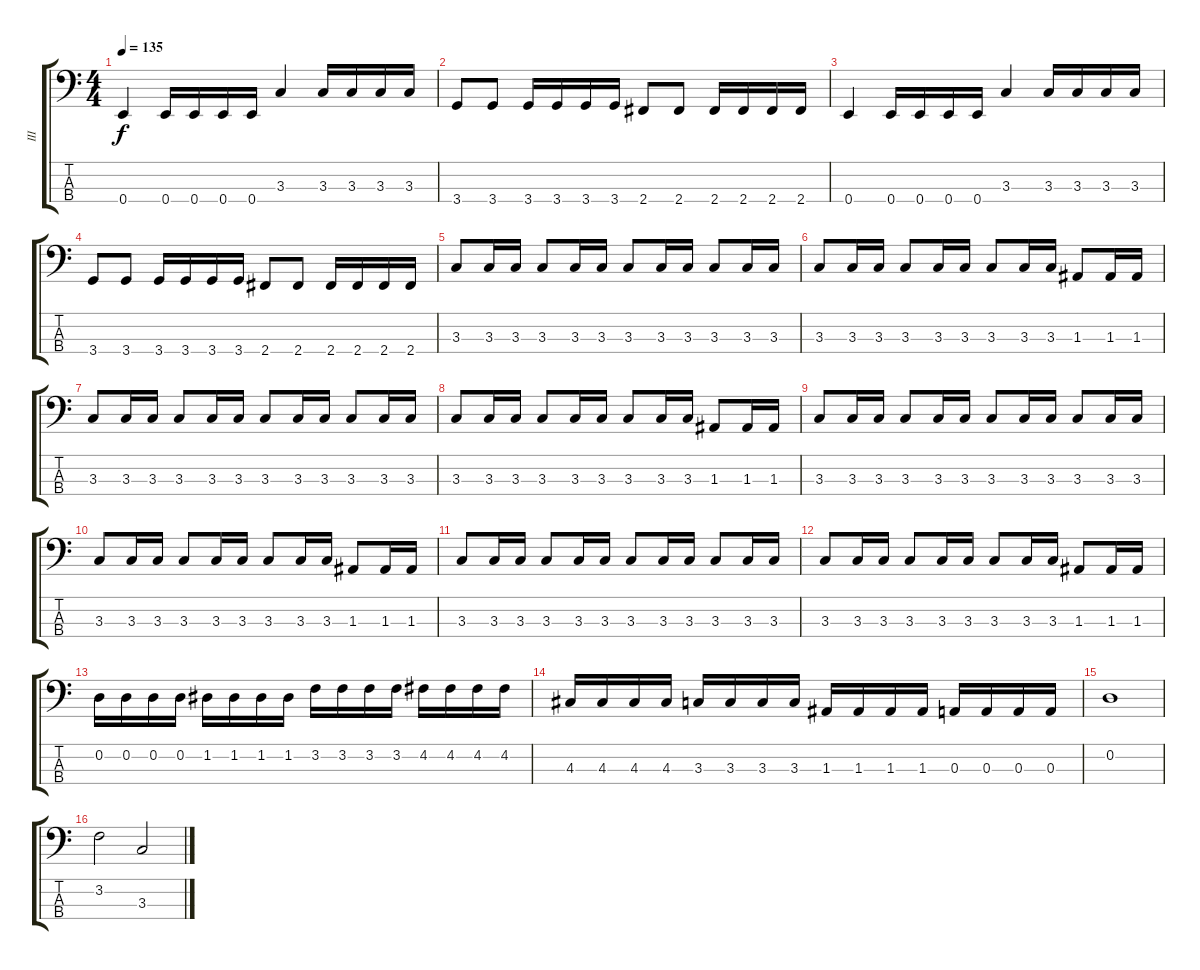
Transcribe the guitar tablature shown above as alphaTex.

\track ("III" "III") {instrument electricbassfinger}
\staff {score tabs}
\tuning (G2 D2 A1 E1) {hide}
\ts (4 4)
\tempo 135
\clef f4
\ks c
0.4.4{dy f} 0.4.16 0.4.16 0.4.16 0.4.16 3.3.4 3.3.16 3.3.16 3.3.16 3.3.16 |
3.4.8 3.4.8 3.4.16 3.4.16 3.4.16 3.4.16 2.4.8 2.4.8 2.4.16 2.4.16 2.4.16 2.4.16 |
0.4.4 0.4.16 0.4.16 0.4.16 0.4.16 3.3.4 3.3.16 3.3.16 3.3.16 3.3.16 |
3.4.8 3.4.8 3.4.16 3.4.16 3.4.16 3.4.16 2.4.8 2.4.8 2.4.16 2.4.16 2.4.16 2.4.16 |
3.3.8 3.3.16 3.3.16 3.3.8 3.3.16 3.3.16 3.3.8 3.3.16 3.3.16 3.3.8 3.3.16 3.3.16 |
3.3.8 3.3.16 3.3.16 3.3.8 3.3.16 3.3.16 3.3.8 3.3.16 3.3.16 1.3.8 1.3.16 1.3.16 |
3.3.8 3.3.16 3.3.16 3.3.8 3.3.16 3.3.16 3.3.8 3.3.16 3.3.16 3.3.8 3.3.16 3.3.16 |
3.3.8 3.3.16 3.3.16 3.3.8 3.3.16 3.3.16 3.3.8 3.3.16 3.3.16 1.3.8 1.3.16 1.3.16 |
3.3.8 3.3.16 3.3.16 3.3.8 3.3.16 3.3.16 3.3.8 3.3.16 3.3.16 3.3.8 3.3.16 3.3.16 |
3.3.8 3.3.16 3.3.16 3.3.8 3.3.16 3.3.16 3.3.8 3.3.16 3.3.16 1.3.8 1.3.16 1.3.16 |
3.3.8 3.3.16 3.3.16 3.3.8 3.3.16 3.3.16 3.3.8 3.3.16 3.3.16 3.3.8 3.3.16 3.3.16 |
3.3.8 3.3.16 3.3.16 3.3.8 3.3.16 3.3.16 3.3.8 3.3.16 3.3.16 1.3.8 1.3.16 1.3.16 |
0.2.16 0.2.16 0.2.16 0.2.16 1.2.16 1.2.16 1.2.16 1.2.16 3.2.16 3.2.16 3.2.16 3.2.16 4.2.16 4.2.16 4.2.16 4.2.16 |
4.3.16 4.3.16 4.3.16 4.3.16 3.3.16 3.3.16 3.3.16 3.3.16 1.3.16 1.3.16 1.3.16 1.3.16 0.3.16 0.3.16 0.3.16 0.3.16 |
0.2.1 |
3.2.2 3.3.2
